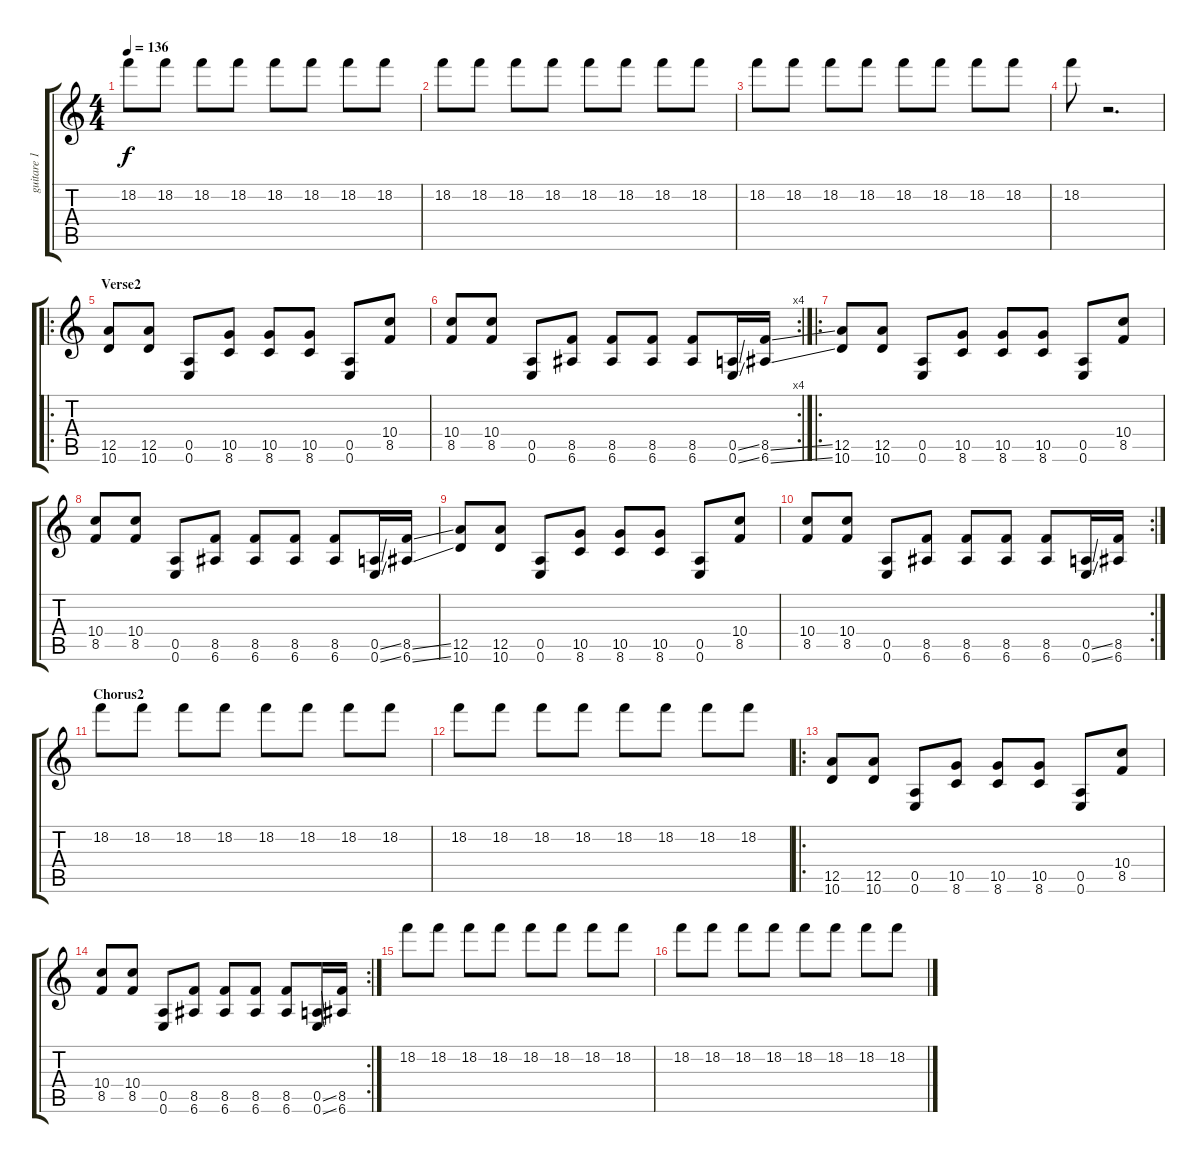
\track ("guitare 1" "guitare 1") {instrument overdrivenguitar}
\staff {score tabs}
\tuning (E4 B3 G3 D3 A2 E2) {hide}
\ts (4 4)
\tempo 136
\clef g2
\ks c
18.2.8{dy f volume 16} 18.2.8 18.2.8 18.2.8 18.2.8 18.2.8 18.2.8 18.2.8 |
18.2.8 18.2.8 18.2.8 18.2.8 18.2.8 18.2.8 18.2.8 18.2.8 |
18.2.8 18.2.8 18.2.8 18.2.8 18.2.8 18.2.8 18.2.8 18.2.8 |
18.2.8 r.2{d} |
\ro
\section ("" "Verse2")
(12.5 10.6).8{volume 11} (12.5 10.6).8 (0.5 0.6).8 (10.5 8.6).8 (10.5 8.6).8 (10.5 8.6).8 (0.5 0.6).8 (10.4 8.5).8 |
\rc 4
(10.4 8.5).8 (10.4 8.5).8 (0.5 0.6).8 (8.5 6.6).8 (8.5 6.6).8 (8.5 6.6).8 (8.5 6.6).8 (0.5{ss} 0.6{ss}).16 (8.5{ss} 6.6{ss}).16 |
\ro
(12.5 10.6).8 (12.5 10.6).8 (0.5 0.6).8 (10.5 8.6).8 (10.5 8.6).8 (10.5 8.6).8 (0.5 0.6).8 (10.4 8.5).8 |
(10.4 8.5).8 (10.4 8.5).8 (0.5 0.6).8 (8.5 6.6).8 (8.5 6.6).8 (8.5 6.6).8 (8.5 6.6).8 (0.5{ss} 0.6{ss}).16 (8.5{ss} 6.6{ss}).16 |
(12.5 10.6).8 (12.5 10.6).8 (0.5 0.6).8 (10.5 8.6).8 (10.5 8.6).8 (10.5 8.6).8 (0.5 0.6).8 (10.4 8.5).8 |
\rc 2
(10.4 8.5).8 (10.4 8.5).8 (0.5 0.6).8 (8.5 6.6).8 (8.5 6.6).8 (8.5 6.6).8 (8.5 6.6).8 (0.5{ss} 0.6{ss}).16 (8.5 6.6).16 |
\section ("" "Chorus2")
18.2.8{volume 16} 18.2.8 18.2.8 18.2.8 18.2.8 18.2.8 18.2.8 18.2.8 |
18.2.8 18.2.8 18.2.8 18.2.8 18.2.8 18.2.8 18.2.8 18.2.8 |
\ro
(12.5 10.6).8{volume 11} (12.5 10.6).8 (0.5 0.6).8 (10.5 8.6).8 (10.5 8.6).8 (10.5 8.6).8 (0.5 0.6).8 (10.4 8.5).8 |
\rc 2
(10.4 8.5).8 (10.4 8.5).8 (0.5 0.6).8 (8.5 6.6).8 (8.5 6.6).8 (8.5 6.6).8 (8.5 6.6).8 (0.5{ss} 0.6{ss}).16 (8.5 6.6).16 |
18.2.8{volume 16} 18.2.8 18.2.8 18.2.8 18.2.8 18.2.8 18.2.8 18.2.8 |
18.2.8 18.2.8 18.2.8 18.2.8 18.2.8 18.2.8 18.2.8 18.2.8
